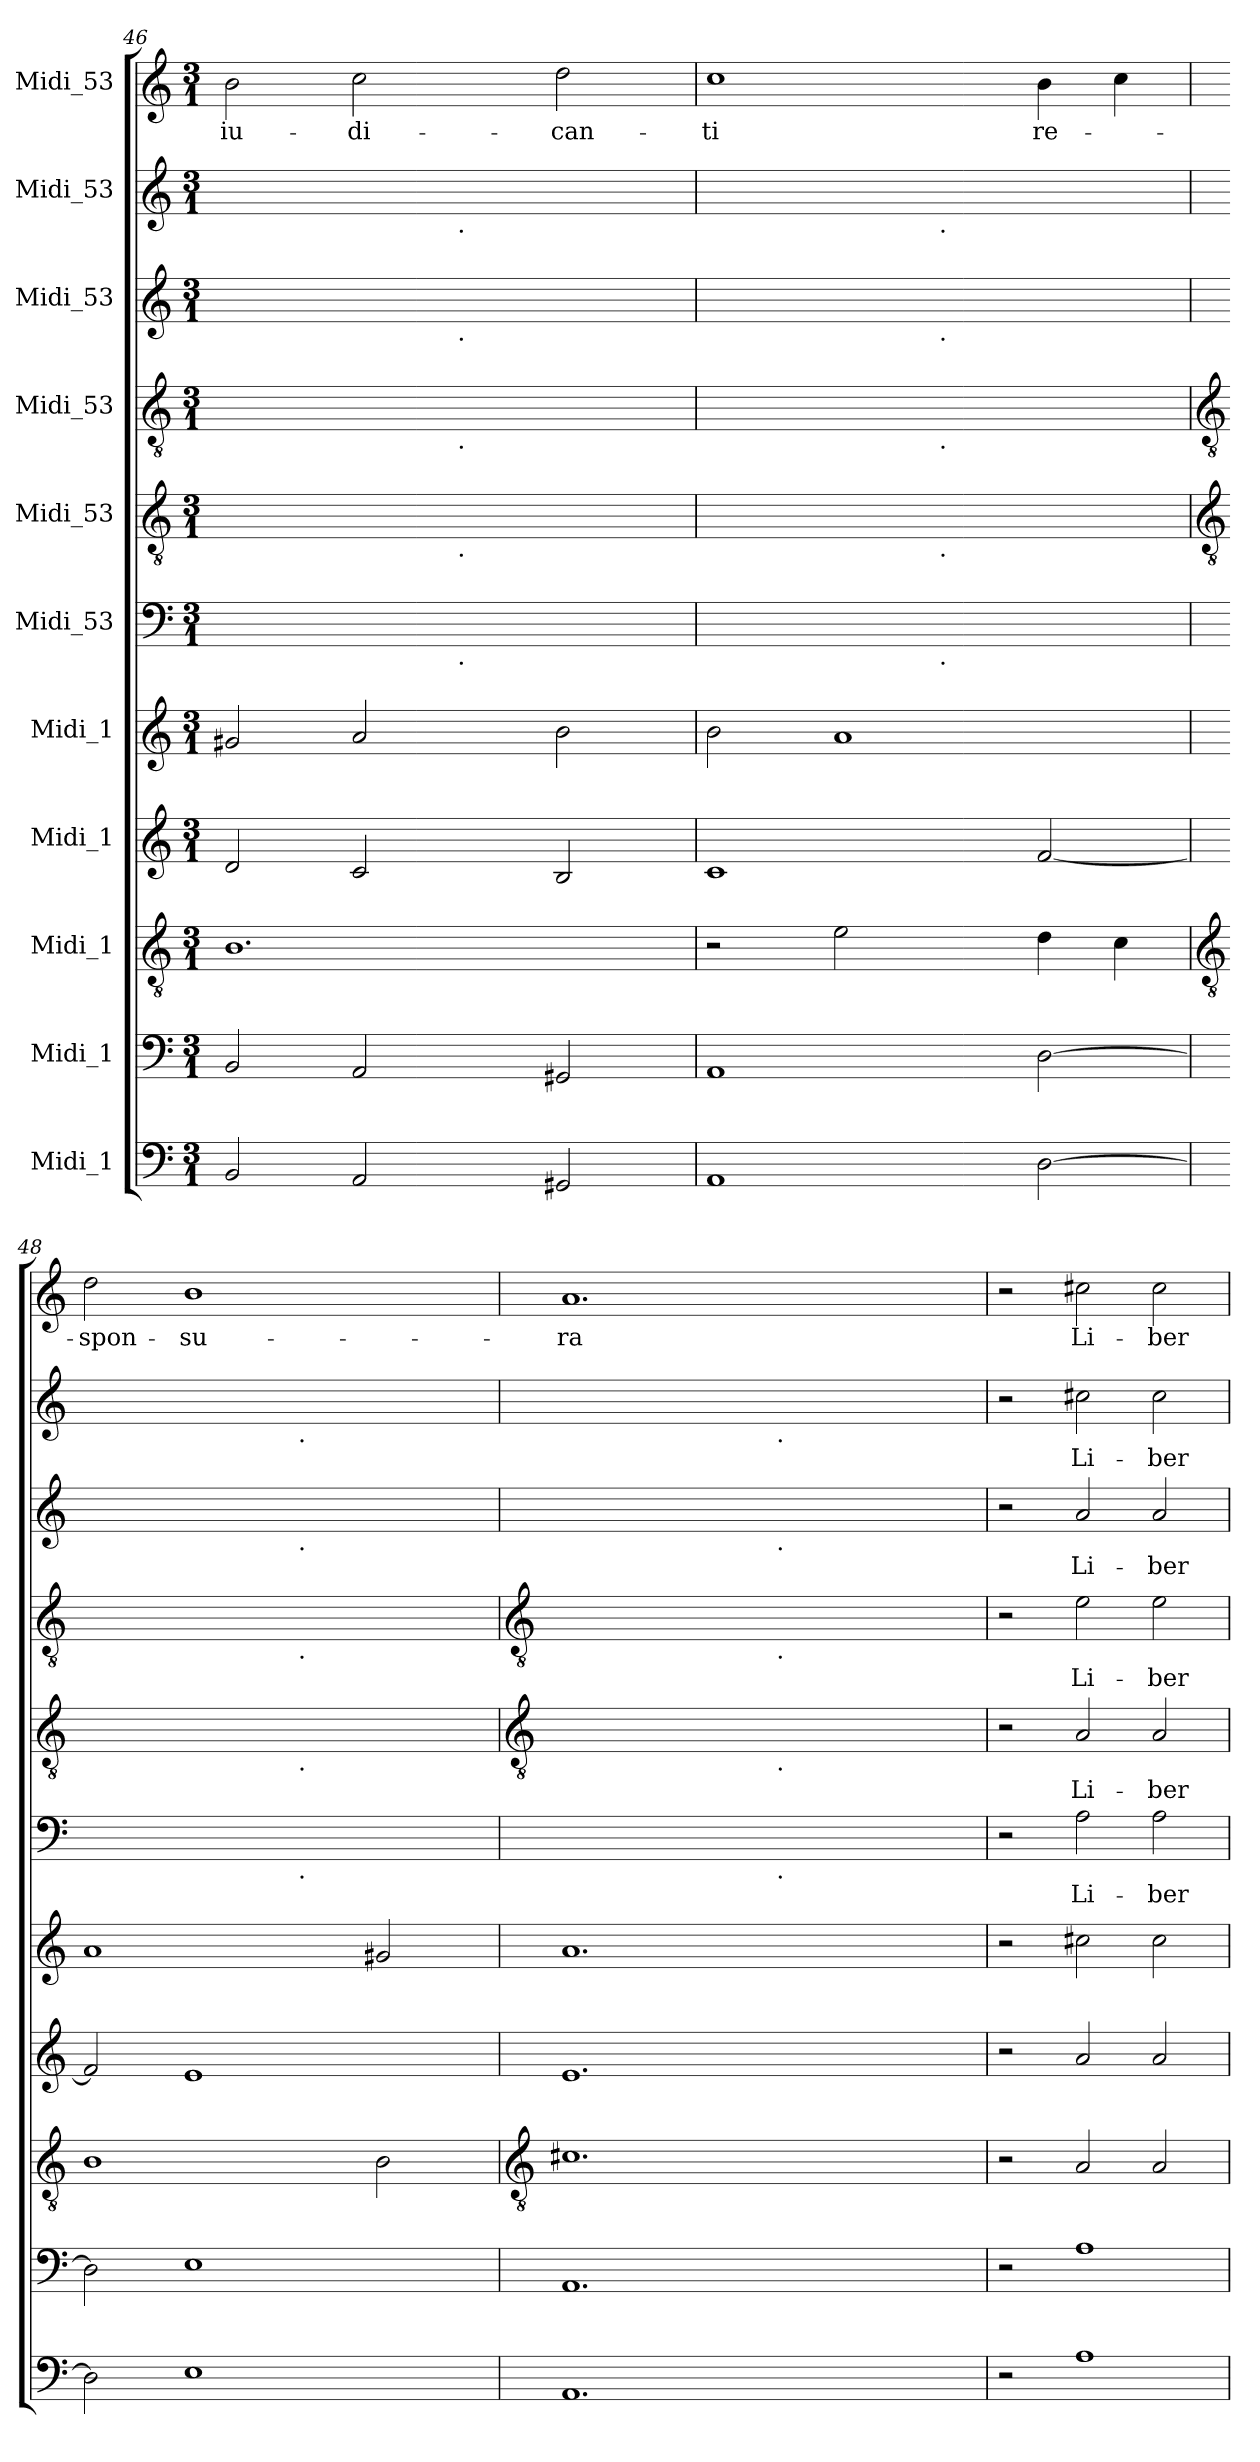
**kern	**kern	**kern	**kern	**kern	**kern	**text	**kern	**text	**kern	**text	**kern	**text	**kern	**text	**kern	**text
*part11	*part10	*part9	*part8	*part7	*part6	*part6	*part5	*part5	*part4	*part4	*part3	*part3	*part2	*part2	*part1	*part1
*staff11	*staff10	*staff9	*staff8	*staff7	*staff6	*staff6	*staff5	*staff5	*staff4	*staff4	*staff3	*staff3	*staff2	*staff2	*staff1	*staff1
*I"Midi_1	*I"Midi_1	*I"Midi_1	*I"Midi_1	*I"Midi_1	*I"Midi_53	*	*I"Midi_53	*	*I"Midi_53	*	*I"Midi_53	*	*I"Midi_53	*	*I"Midi_53	*
*clefF4	*clefF4	*clefGv2	*clefG2	*clefG2	*clefF4	*	*clefGv2	*	*clefGv2	*	*clefG2	*	*clefG2	*	*clefG2	*
*k[]	*k[]	*k[]	*k[]	*k[]	*k[]	*	*k[]	*	*k[]	*	*k[]	*	*k[]	*	*k[]	*
*C:	*C:	*C:	*C:	*C:	*C:	*	*C:	*	*C:	*	*C:	*	*C:	*	*C:	*
*M3/1	*M3/1	*M3/1	*M3/1	*M3/1	*M3/1	*	*M3/1	*	*M3/1	*	*M3/1	*	*M3/1	*	*M3/1	*
=46	=46	=46	=46	=46	=46	=46	=46	=46	=46	=46	=46	=46	=46	=46	=46	=46
!	!	!	!	!	!	!	!	!	!	!	!	!	!	!	!	!LO:LY:b
2BB/	2BB/	1.B	2d/	2g#X/	4ryy	.	4ryy	.	4ryy	.	4ryy	.	4ryy	.	2b\	iu-
.	.	.	.	.	4ryy	.	4ryy	.	4ryy	.	4ryy	.	4ryy	.	.	.
!	!	!	!	!	!	!	!	!	!	!	!	!	!	!	!	!LO:LY:b
2AA/	2AA/	.	2c/	2a/	32ryy	.	32ryy	.	32ryy	.	32ryy	.	32ryy	.	2cc\	-di-
.	.	.	.	.	32ryy	.	32ryy	.	32ryy	.	32ryy	.	32ryy	.	.	.
.	.	.	.	.	32ryy	.	32ryy	.	32ryy	.	32ryy	.	32ryy	.	.	.
.	.	.	.	.	32ryy	.	32ryy	.	32ryy	.	32ryy	.	32ryy	.	.	.
.	.	.	.	.	32ryy	.	32ryy	.	32ryy	.	32ryy	.	32ryy	.	.	.
.	.	.	.	.	32ryy	.	32ryy	.	32ryy	.	32ryy	.	32ryy	.	.	.
!	!	!	!	!	!	!	!	!	!	!	!	!	!LO:TX:b:t=.	!	!	!
!	!	!	!	!	!	!	!	!	!	!	!LO:TX:b:t=.	!	!	!	!	!
!	!	!	!	!	!	!	!	!	!LO:TX:b:t=.	!	!	!	!	!	!	!
!	!	!	!	!	!	!	!LO:TX:b:t=.	!	!	!	!	!	!	!	!	!
!	!	!	!	!	!LO:TX:b:t=.	!	!	!	!	!	!	!	!	!	!	!
.	.	.	.	.	32ryy	.	32ryy	.	32ryy	.	32ryy	.	32ryy	.	.	.
.	.	.	.	.	4ryy	.	4ryy	.	4ryy	.	4ryy	.	4ryy	.	.	.
.	.	.	.	.	4ryy	.	4ryy	.	4ryy	.	4ryy	.	4ryy	.	.	.
!	!	!	!	!	!	!	!	!	!	!	!	!	!	!	!	!LO:LY:b
2GG#X/	2GG#X/	.	2B/	2b\	.	.	.	.	.	.	.	.	.	.	2dd\	-can-
.	.	.	.	.	4ryy	.	4ryy	.	4ryy	.	4ryy	.	4ryy	.	.	.
.	.	.	.	.	32ryy	.	32ryy	.	32ryy	.	32ryy	.	32ryy	.	.	.
=47	=47	=47	=47	=47	=47	=47	=47	=47	=47	=47	=47	=47	=47	=47	=47	=47
!	!	!	!	!	!	!	!	!	!	!	!	!	!	!	!	!LO:LY:b
1AA	1AA	2r	1c	2b\	4ryy	.	4ryy	.	4ryy	.	4ryy	.	4ryy	.	1cc	-ti
.	.	.	.	.	4ryy	.	4ryy	.	4ryy	.	4ryy	.	4ryy	.	.	.
.	.	2e\	.	1a	32ryy	.	32ryy	.	32ryy	.	32ryy	.	32ryy	.	.	.
.	.	.	.	.	32ryy	.	32ryy	.	32ryy	.	32ryy	.	32ryy	.	.	.
.	.	.	.	.	32ryy	.	32ryy	.	32ryy	.	32ryy	.	32ryy	.	.	.
.	.	.	.	.	32ryy	.	32ryy	.	32ryy	.	32ryy	.	32ryy	.	.	.
.	.	.	.	.	32ryy	.	32ryy	.	32ryy	.	32ryy	.	32ryy	.	.	.
.	.	.	.	.	32ryy	.	32ryy	.	32ryy	.	32ryy	.	32ryy	.	.	.
!	!	!	!	!	!	!	!	!	!	!	!	!	!LO:TX:b:t=.	!	!	!
!	!	!	!	!	!	!	!	!	!	!	!LO:TX:b:t=.	!	!	!	!	!
!	!	!	!	!	!	!	!	!	!LO:TX:b:t=.	!	!	!	!	!	!	!
!	!	!	!	!	!	!	!LO:TX:b:t=.	!	!	!	!	!	!	!	!	!
!	!	!	!	!	!LO:TX:b:t=.	!	!	!	!	!	!	!	!	!	!	!
.	.	.	.	.	32ryy	.	32ryy	.	32ryy	.	32ryy	.	32ryy	.	.	.
.	.	.	.	.	4ryy	.	4ryy	.	4ryy	.	4ryy	.	4ryy	.	.	.
.	.	.	.	.	4ryy	.	4ryy	.	4ryy	.	4ryy	.	4ryy	.	.	.
!	!	!	!	!	!	!	!	!	!	!	!	!	!	!	!	!LO:LY:b
[2D\	[2D\	4d\	[2f/	.	.	.	.	.	.	.	.	.	.	.	4b\	re-
.	.	.	.	.	4ryy	.	4ryy	.	4ryy	.	4ryy	.	4ryy	.	.	.
.	.	4c\	.	.	.	.	.	.	.	.	.	.	.	.	4cc\	.
.	.	.	.	.	32ryy	.	32ryy	.	32ryy	.	32ryy	.	32ryy	.	.	.
!!LO:LB:g=z
=48	=48	=48	=48	=48	=48	=48	=48	=48	=48	=48	=48	=48	=48	=48	=48	=48
*	*	*clefGv2	*	*	*	*	*clefGv2	*	*clefGv2	*	*	*	*	*	*	*
!	!	!	!	!	!	!	!	!	!	!	!	!	!	!	!	!LO:LY:b
2D\]	2D\]	1B	2f/]	1a	4ryy	.	4ryy	.	4ryy	.	4ryy	.	4ryy	.	2dd\	-spon-
.	.	.	.	.	4ryy	.	4ryy	.	4ryy	.	4ryy	.	4ryy	.	.	.
!	!	!	!	!	!	!	!	!	!	!	!	!	!	!	!	!LO:LY:b
1E	1E	.	1e	.	64ryy	.	64ryy	.	64ryy	.	64ryy	.	64ryy	.	1b	-su-
.	.	.	.	.	64ryy	.	64ryy	.	64ryy	.	64ryy	.	64ryy	.	.	.
.	.	.	.	.	64ryy	.	64ryy	.	64ryy	.	64ryy	.	64ryy	.	.	.
.	.	.	.	.	64ryy	.	64ryy	.	64ryy	.	64ryy	.	64ryy	.	.	.
.	.	.	.	.	64ryy	.	64ryy	.	64ryy	.	64ryy	.	64ryy	.	.	.
.	.	.	.	.	64ryy	.	64ryy	.	64ryy	.	64ryy	.	64ryy	.	.	.
.	.	.	.	.	64ryy	.	64ryy	.	64ryy	.	64ryy	.	64ryy	.	.	.
.	.	.	.	.	64ryy	.	64ryy	.	64ryy	.	64ryy	.	64ryy	.	.	.
.	.	.	.	.	64ryy	.	64ryy	.	64ryy	.	64ryy	.	64ryy	.	.	.
.	.	.	.	.	64ryy	.	64ryy	.	64ryy	.	64ryy	.	64ryy	.	.	.
.	.	.	.	.	64ryy	.	64ryy	.	64ryy	.	64ryy	.	64ryy	.	.	.
.	.	.	.	.	64ryy	.	64ryy	.	64ryy	.	64ryy	.	64ryy	.	.	.
!	!	!	!	!	!	!	!	!	!	!	!	!	!LO:TX:b:t=.	!	!	!
!	!	!	!	!	!	!	!	!	!	!	!LO:TX:b:t=.	!	!	!	!	!
!	!	!	!	!	!	!	!	!	!LO:TX:b:t=.	!	!	!	!	!	!	!
!	!	!	!	!	!	!	!LO:TX:b:t=.	!	!	!	!	!	!	!	!	!
!	!	!	!	!	!LO:TX:b:t=.	!	!	!	!	!	!	!	!	!	!	!
.	.	.	.	.	64ryy	.	64ryy	.	64ryy	.	64ryy	.	64ryy	.	.	.
.	.	.	.	.	4ryy	.	4ryy	.	4ryy	.	4ryy	.	4ryy	.	.	.
.	.	.	.	.	4ryy	.	4ryy	.	4ryy	.	4ryy	.	4ryy	.	.	.
.	.	2B\	.	2g#X/	.	.	.	.	.	.	.	.	.	.	.	.
.	.	.	.	.	4ryy	.	4ryy	.	4ryy	.	4ryy	.	4ryy	.	.	.
.	.	.	.	.	64ryy	.	64ryy	.	64ryy	.	64ryy	.	64ryy	.	.	.
.	.	.	.	.	64ryy	.	64ryy	.	64ryy	.	64ryy	.	64ryy	.	.	.
.	.	.	.	.	64ryy	.	64ryy	.	64ryy	.	64ryy	.	64ryy	.	.	.
!!LO:LB:g=z
=49	=49	=49	=49	=49	=49	=49	=49	=49	=49	=49	=49	=49	=49	=49	=49	=49
*	*	*clefGv2	*	*	*	*	*clefGv2	*	*clefGv2	*	*	*	*	*	*	*
!	!	!	!	!	!	!	!	!	!	!	!	!	!	!	!	!LO:LY:b
1.AA	1.AA	1.c#X	1.e	1.a	4ryy	.	4ryy	.	4ryy	.	4ryy	.	4ryy	.	1.a	-ra
.	.	.	.	.	4ryy	.	4ryy	.	4ryy	.	4ryy	.	4ryy	.	.	.
.	.	.	.	.	64ryy	.	32ryy	.	32ryy	.	32ryy	.	32ryy	.	.	.
.	.	.	.	.	64ryy	.	.	.	.	.	.	.	.	.	.	.
.	.	.	.	.	64ryy	.	32ryy	.	32ryy	.	32ryy	.	32ryy	.	.	.
.	.	.	.	.	64ryy	.	.	.	.	.	.	.	.	.	.	.
.	.	.	.	.	64ryy	.	32ryy	.	32ryy	.	32ryy	.	32ryy	.	.	.
.	.	.	.	.	64ryy	.	.	.	.	.	.	.	.	.	.	.
.	.	.	.	.	64ryy	.	32ryy	.	32ryy	.	32ryy	.	32ryy	.	.	.
.	.	.	.	.	64ryy	.	.	.	.	.	.	.	.	.	.	.
.	.	.	.	.	64ryy	.	32ryy	.	32ryy	.	32ryy	.	32ryy	.	.	.
.	.	.	.	.	64ryy	.	.	.	.	.	.	.	.	.	.	.
.	.	.	.	.	64ryy	.	32ryy	.	32ryy	.	32ryy	.	32ryy	.	.	.
.	.	.	.	.	64ryy	.	.	.	.	.	.	.	.	.	.	.
!	!	!	!	!	!	!	!	!	!	!	!	!	!LO:TX:b:t=.	!	!	!
!	!	!	!	!	!	!	!	!	!	!	!LO:TX:b:t=.	!	!	!	!	!
!	!	!	!	!	!	!	!	!	!LO:TX:b:t=.	!	!	!	!	!	!	!
!	!	!	!	!	!	!	!LO:TX:b:t=.	!	!	!	!	!	!	!	!	!
!	!	!	!	!	!LO:TX:b:t=.	!	!	!	!	!	!	!	!	!	!	!
.	.	.	.	.	64ryy	.	32ryy	.	32ryy	.	32ryy	.	32ryy	.	.	.
.	.	.	.	.	4ryy	.	.	.	.	.	.	.	.	.	.	.
.	.	.	.	.	.	.	4ryy	.	4ryy	.	4ryy	.	4ryy	.	.	.
.	.	.	.	.	4ryy	.	.	.	.	.	.	.	.	.	.	.
.	.	.	.	.	.	.	4ryy	.	4ryy	.	4ryy	.	4ryy	.	.	.
.	.	.	.	.	4ryy	.	.	.	.	.	.	.	.	.	.	.
.	.	.	.	.	.	.	4ryy	.	4ryy	.	4ryy	.	4ryy	.	.	.
.	.	.	.	.	64ryy	.	.	.	.	.	.	.	.	.	.	.
.	.	.	.	.	64ryy	.	32ryy	.	32ryy	.	32ryy	.	32ryy	.	.	.
.	.	.	.	.	64ryy	.	.	.	.	.	.	.	.	.	.	.
=50	=50	=50	=50	=50	=50	=50	=50	=50	=50	=50	=50	=50	=50	=50	=50	=50
2r	2r	2r	2r	2r	2r	.	2r	.	2r	.	2r	.	2r	.	2r	.
!	!	!	!	!	!	!LO:LY:b	!	!LO:LY:b	!	!LO:LY:b	!	!LO:LY:b	!	!LO:LY:b	!	!LO:LY:b
1A	1A	2A/	2a/	2cc#X\	2A\	Li-	2A/	Li-	2e\	Li-	2a/	Li-	2cc#X\	Li-	2cc#X\	Li-
!	!	!	!	!	!	!LO:LY:b	!	!LO:LY:b	!	!LO:LY:b	!	!LO:LY:b	!	!LO:LY:b	!	!LO:LY:b
.	.	2A/	2a/	2cc#\	2A\	-ber	2A/	-ber	2e\	-ber	2a/	-ber	2cc#\	-ber	2cc#\	-ber
=	=	=	=	=	=	=	=	=	=	=	=	=	=	=	=	=
*-	*-	*-	*-	*-	*-	*-	*-	*-	*-	*-	*-	*-	*-	*-	*-	*-
